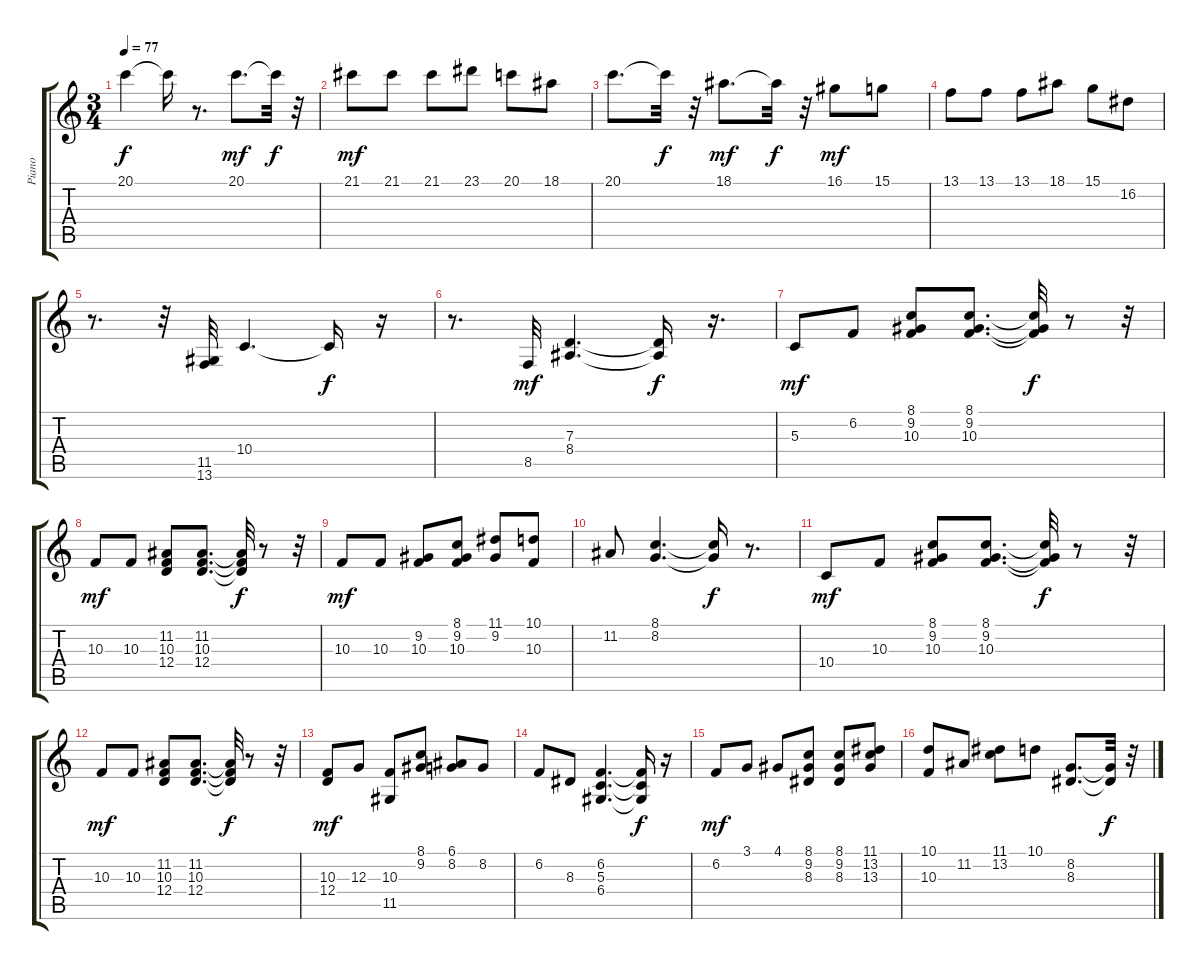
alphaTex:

\track ("Piano" "Piano") {instrument acousticgrandpiano}
\staff {score tabs}
\tuning (E4 B3 G3 D3 A2 E2) {hide}
\ts (3 4)
\tempo 77
\clef g2
\ks c
20.1{t}.4{dy f} 20.1{t}.16 r.8{d} 20.1.8{d dy mf} 20.1{t}.32{dy f} r.32 |
21.1.8{dy mf} 21.1.8 21.1.8 23.1.8 20.1.8{volume 9} 18.1.8 |
20.1.8{d} 20.1{t}.32{dy f} r.32 18.1.8{d dy mf} 18.1{t}.32{dy f} r.32 16.1.8{dy mf volume 14} 15.1.8{volume 13} |
13.1.8{volume 12} 13.1.8{volume 11} 13.1.8{volume 11} 18.1.8{volume 10} 15.1.8{volume 9} 16.2.8{volume 8} |
r.8{d} r.32 (11.5 13.6).32{volume 6} 10.4.4{d} 10.4{t}.16{dy f} r.16 |
r.8{d} 8.5.32{dy mf} (7.3 8.4).4{d} (7.3{t} 8.4{t}).16{dy f} r.16{d} |
5.3.8{dy mf} 6.2.8 (8.1 9.2 10.3).8 (8.1 9.2 10.3).8{d} (8.1{t} 9.2{t} 10.3{t}).32{dy f} r.8 r.32 |
10.3.8{dy mf} 10.3.8 (11.2 10.3 12.4).8 (11.2 10.3 12.4).8{d} (11.2{t} 10.3{t} 12.4{t}).32{dy f} r.8 r.32 |
10.3.8{dy mf} 10.3.8 (9.2 10.3).8 (8.1 9.2 10.3).8 (11.1 9.2).8 (10.1 10.3).8 |
11.2.8 (8.1 8.2).4{d} (8.1{t} 8.2{t}).16{dy f} r.8{d} |
10.4.8{dy mf} 10.3.8 (8.1 9.2 10.3).8 (8.1 9.2 10.3).8{d} (8.1{t} 9.2{t} 10.3{t}).32{dy f} r.8 r.32 |
10.3.8{dy mf} 10.3.8 (11.2 10.3 12.4).8 (11.2 10.3 12.4).8{d} (11.2{t} 10.3{t} 12.4{t}).32{dy f} r.8 r.32 |
(10.3 12.4).8{dy mf} 12.3.8 (10.3 11.5).8 (8.1 9.2).8 (6.1 8.2).8 8.2.8 |
6.2.8 8.3.8 (6.2 5.3 6.4).4{d} (6.2{t} 5.3{t} 6.4{t}).16{dy f} r.16 |
6.2.8{dy mf volume 10} 3.1.8{volume 10} 4.1.8{volume 11} (8.1 9.2 8.3).8{volume 11} (8.1 9.2 8.3).8{volume 11} (11.1 13.2 13.3).8{volume 12} |
(10.1 10.3).8{volume 12} 11.2.8{volume 12} (11.1 13.2).8{volume 12} 10.1.8{volume 12} (8.2 8.3).8{d volume 13} (8.2{t} 8.3{t}).32{dy f} r.32
